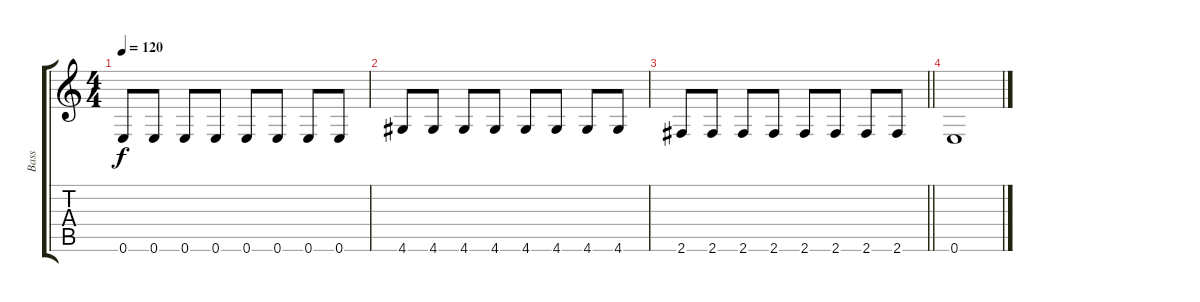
\track ("Bass" "Bass") {instrument electricbasspick}
\staff {score tabs}
\tuning (E4 B3 G3 D3 A2 E2) {hide}
\ts (4 4)
\tempo 120
\clef g2
\ks c
0.6.8{dy f} 0.6.8 0.6.8 0.6.8 0.6.8 0.6.8 0.6.8 0.6.8 |
4.6.8 4.6.8 4.6.8 4.6.8 4.6.8 4.6.8 4.6.8 4.6.8 |
\barLineRight lightlight
2.6.8 2.6.8 2.6.8 2.6.8 2.6.8 2.6.8 2.6.8 2.6.8 |
0.6.1
